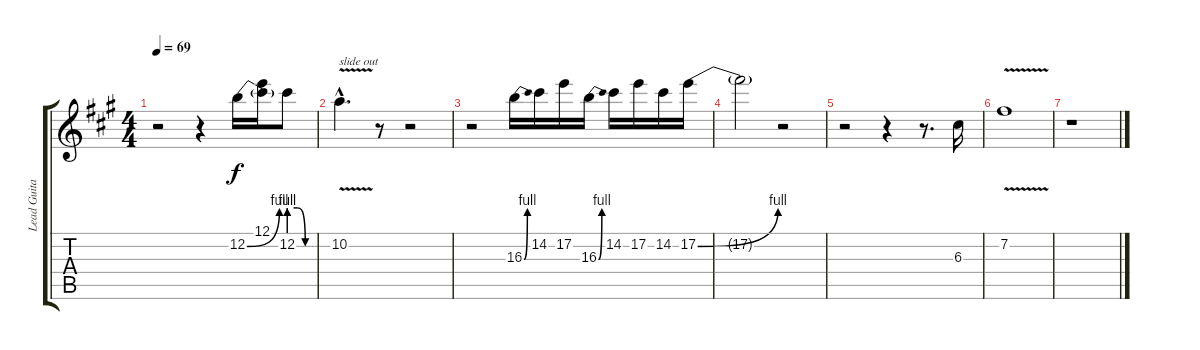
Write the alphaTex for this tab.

\track ("Lead Guitar" "Lead Guita") {instrument overdrivenguitar}
\staff {score tabs}
\tuning (E4 B3 G3 D3 A2 E2) {hide}
\ts (4 4)
\tempo 69
\clef g2
\ks f#minor
r.2{dy f} r.4 12.2{be (bend 0 0 60 4)}.16 (12.1 12.2{t}).16 12.2{be (custom 0 4 20 4 40 0 60 0)}.8 |
10.2{v hac}.4{d txt "slide out"} r.8 r.2 |
r.2 16.3{be (bend 0 0 60 4)}.16 14.2.16 17.2.16 16.3{be (bend 0 0 60 4)}.16 14.2.16 17.2.16 14.2.16 17.2{be (bend 0 0 60 4)}.16 |
17.2{t}.2 r.2 |
r.2 r.4 r.8{d} 6.3.16 |
7.2{v}.1 |
r.1
